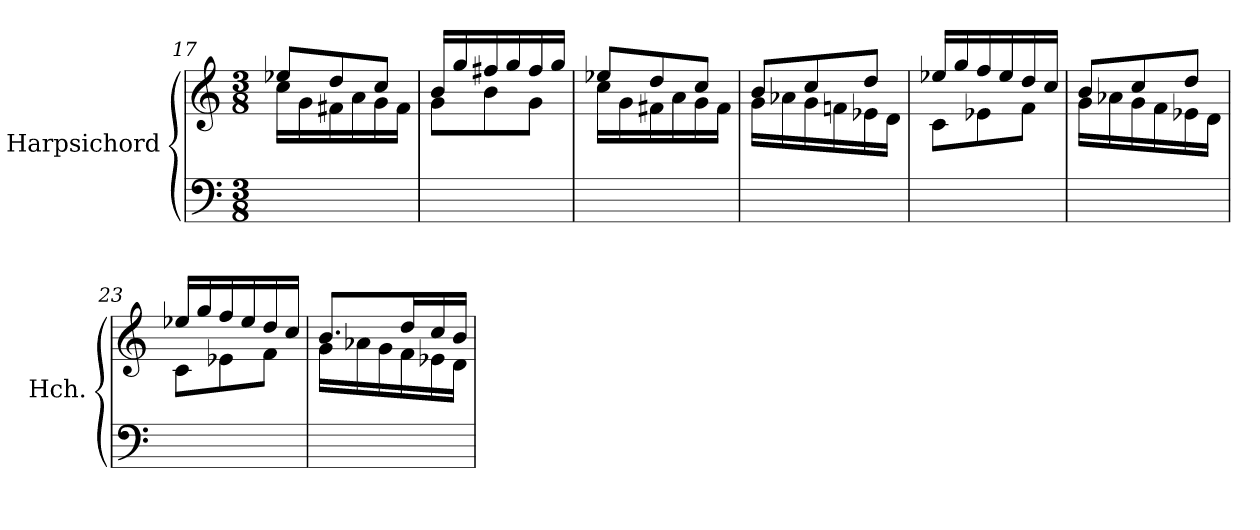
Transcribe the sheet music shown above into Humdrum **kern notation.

**kern	**kern
*part1	*part1
*staff2	*staff1
*I"Harpsichord	*
*I'Hch.	*
*clefF4	*clefG2
*k[]	*k[]
*M3/8	*M3/8
=17	=17
*	*^
4.ryy	8ee-X/L	16cc\LL
.	.	16g\
.	8dd/	16f#X\
.	.	16a\
.	8cc/J	16g\
.	.	16f#\JJ
=18	=18	=18
4.ryy	16b/LL	8g\L
.	16gg/	.
.	16ff#X/	8b\
.	16gg/	.
.	16ff#/	8g\J
.	16gg/JJ	.
=19	=19	=19
4.ryy	8ee-X/L	16cc\LL
.	.	16g\
.	8dd/	16f#X\
.	.	16a\
.	8cc/J	16g\
.	.	16f#\JJ
=20	=20	=20
4.ryy	8b/L	16g\LL
.	.	16a-X\
.	8cc/	16g\
.	.	16fn\
.	8dd/J	16e-X\
.	.	16d\JJ
=21	=21	=21
4.ryy	16ee-X/LL	8c\L
.	16gg/	.
.	16ff/	8e-X\
.	16ee-/	.
.	16dd/	8f\J
.	16cc/JJ	.
!!LO:LB:g=z	!!
=22	=22	=22
4.ryy	8b/L	16g\LL
.	.	16a-X\
.	8cc/	16g\
.	.	16f\
.	8dd/J	16e-X\
.	.	16d\JJ
=23	=23	=23
4.ryy	16ee-X/LL	8c\L
.	16gg/	.
.	16ff/	8e-X\
.	16ee-/	.
.	16dd/	8f\J
.	16cc/JJ	.
=24	=24	=24
4.ryy	8.b/L	16g\LL
.	.	16a-X\
.	.	16g\
.	16dd/L	16f\
.	16cc/	16e-X\
.	16b/JJ	16d\JJ
*	*v	*v
=	=
*-	*-
